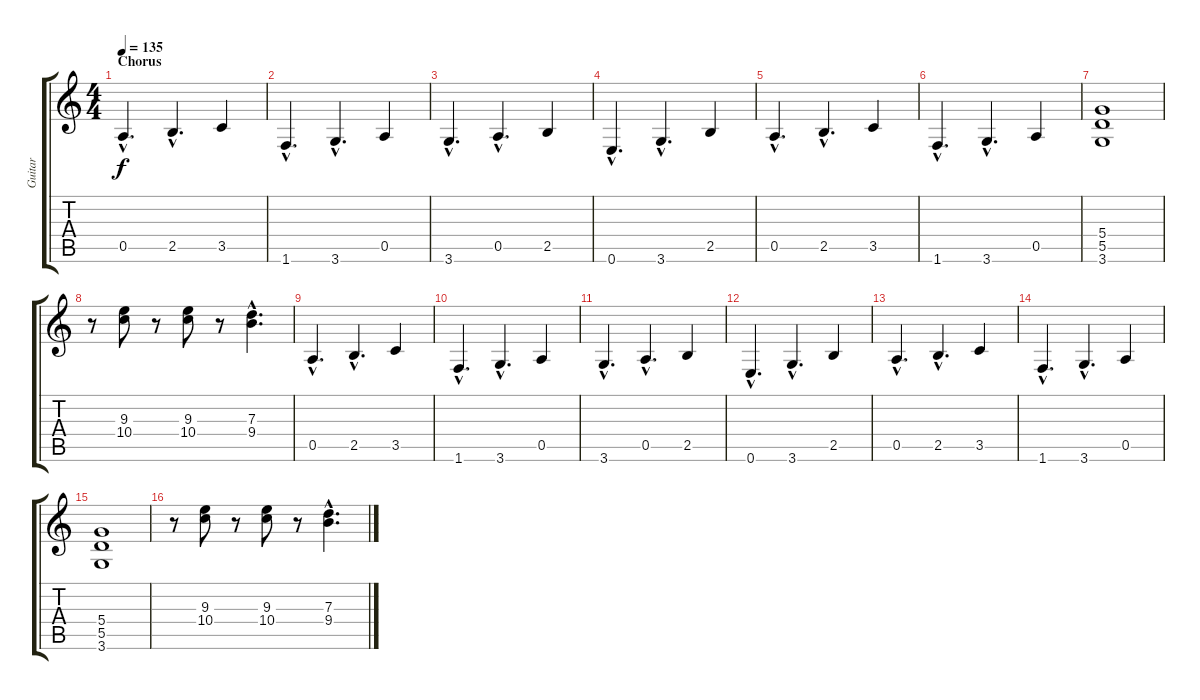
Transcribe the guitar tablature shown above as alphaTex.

\track ("Guitar" "Guitar") {instrument distortionguitar}
\staff {score tabs}
\tuning (E4 B3 G3 D3 A2 E2) {hide}
\ts (4 4)
\section ("" "Chorus")
\tempo 135
\clef g2
\ks c
0.5{hac}.4{d dy f} 2.5{hac}.4{d} 3.5.4 |
1.6{hac}.4{d} 3.6{hac}.4{d} 0.5.4 |
3.6{hac}.4{d} 0.5{hac}.4{d} 2.5.4 |
0.6{hac}.4{d} 3.6{hac}.4{d} 2.5.4 |
0.5{hac}.4{d} 2.5{hac}.4{d} 3.5.4 |
1.6{hac}.4{d} 3.6{hac}.4{d} 0.5.4 |
(5.4 5.5 3.6).1 |
r.8 (9.3 10.4).8 r.8 (9.3 10.4).8 r.8 (7.3{hac} 9.4{hac}).4{d} |
0.5{hac}.4{d} 2.5{hac}.4{d} 3.5.4 |
1.6{hac}.4{d} 3.6{hac}.4{d} 0.5.4 |
3.6{hac}.4{d} 0.5{hac}.4{d} 2.5.4 |
0.6{hac}.4{d} 3.6{hac}.4{d} 2.5.4 |
0.5{hac}.4{d} 2.5{hac}.4{d} 3.5.4 |
1.6{hac}.4{d} 3.6{hac}.4{d} 0.5.4 |
(5.4 5.5 3.6).1 |
r.8 (9.3 10.4).8 r.8 (9.3 10.4).8 r.8 (7.3{hac} 9.4{hac}).4{d}
